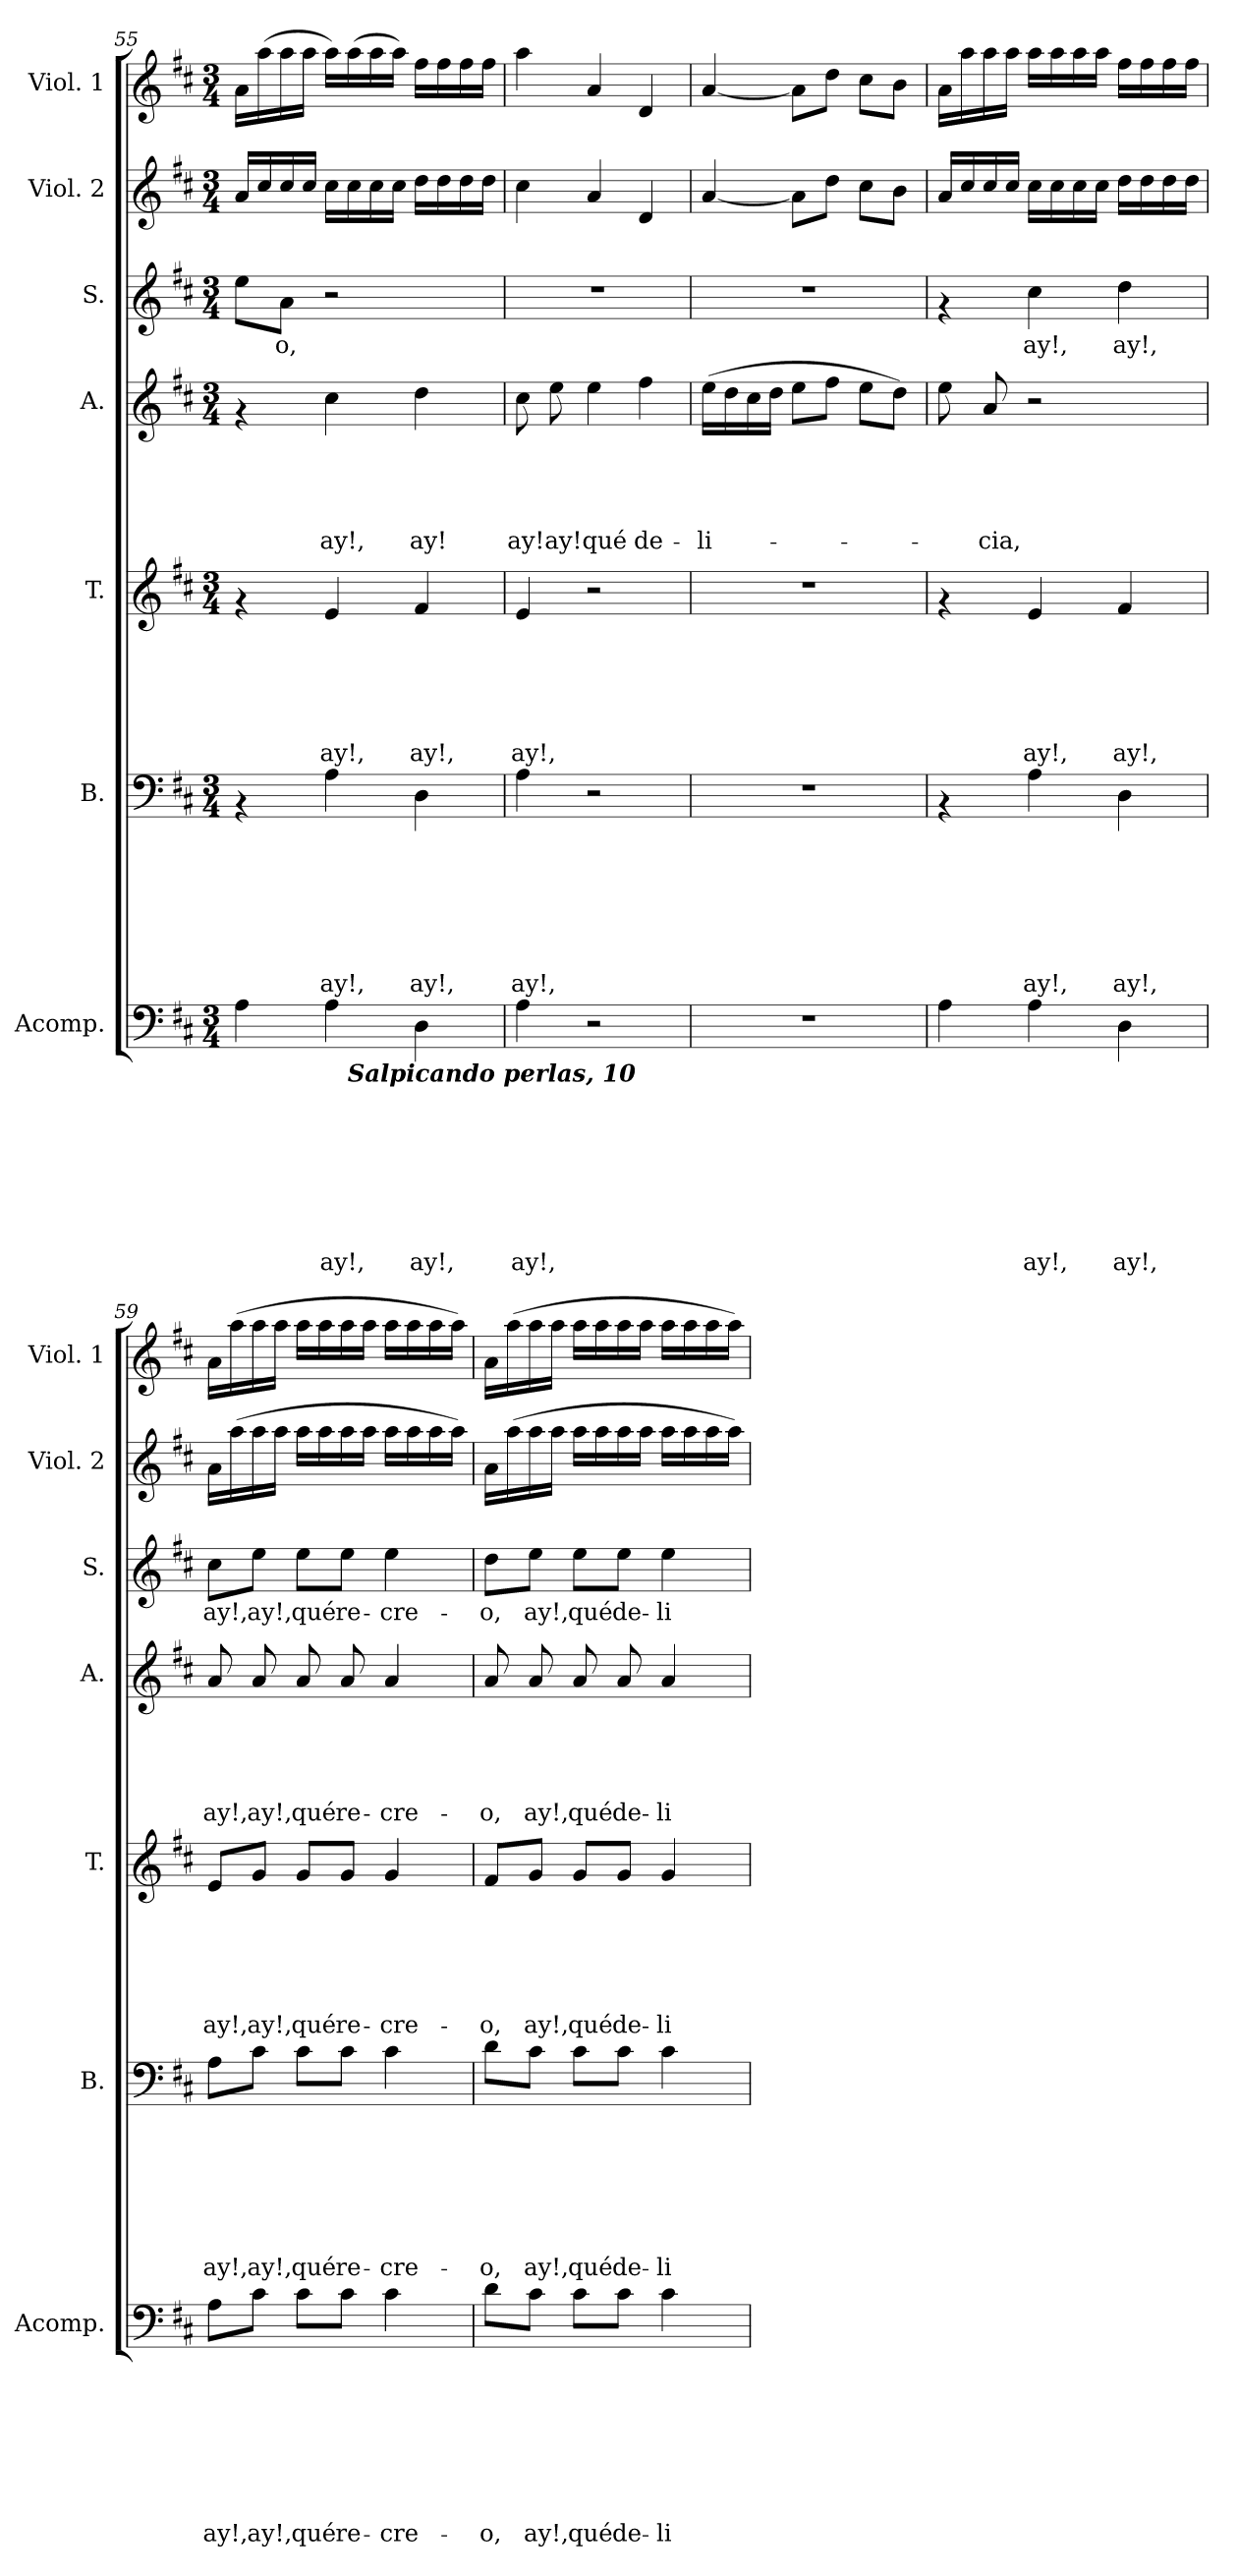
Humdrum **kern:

**kern	**text	**text	**text	**text	**text	**text	**text	**text	**kern	**text	**text	**text	**text	**text	**text	**text	**kern	**text	**text	**text	**text	**text	**text	**kern	**text	**text	**text	**text	**text	**kern	**text	**kern	**kern
*part7	*part7	*part7	*part7	*part7	*part7	*part7	*part7	*part7	*part6	*part6	*part6	*part6	*part6	*part6	*part6	*part6	*part5	*part5	*part5	*part5	*part5	*part5	*part5	*part4	*part4	*part4	*part4	*part4	*part4	*part3	*part3	*part2	*part1
*staff7	*staff7	*staff7	*staff7	*staff7	*staff7	*staff7	*staff7	*staff7	*staff6	*staff6	*staff6	*staff6	*staff6	*staff6	*staff6	*staff6	*staff5	*staff5	*staff5	*staff5	*staff5	*staff5	*staff5	*staff4	*staff4	*staff4	*staff4	*staff4	*staff4	*staff3	*staff3	*staff2	*staff1
*I"Acomp.	*	*	*	*	*	*	*	*	*I"B.	*	*	*	*	*	*	*	*I"T.	*	*	*	*	*	*	*I"A.	*	*	*	*	*	*I"S.	*	*I"Viol. 2	*I"Viol. 1
*I'Acomp.	*	*	*	*	*	*	*	*	*I'B.	*	*	*	*	*	*	*	*I'T.	*	*	*	*	*	*	*I'A.	*	*	*	*	*	*I'S.	*	*I'Viol. 2	*I'Viol. 1
*clefF4	*	*	*	*	*	*	*	*	*clefF4	*	*	*	*	*	*	*	*clefG2	*	*	*	*	*	*	*clefG2	*	*	*	*	*	*clefG2	*	*clefG2	*clefG2
*k[f#c#]	*	*	*	*	*	*	*	*	*k[f#c#]	*	*	*	*	*	*	*	*k[f#c#]	*	*	*	*	*	*	*k[f#c#]	*	*	*	*	*	*k[f#c#]	*	*k[f#c#]	*k[f#c#]
*D:	*	*	*	*	*	*	*	*	*D:	*	*	*	*	*	*	*	*D:	*	*	*	*	*	*	*D:	*	*	*	*	*	*D:	*	*D:	*D:
*M3/4	*	*	*	*	*	*	*	*	*M3/4	*	*	*	*	*	*	*	*M3/4	*	*	*	*	*	*	*M3/4	*	*	*	*	*	*M3/4	*	*M3/4	*M3/4
=55	=55	=55	=55	=55	=55	=55	=55	=55	=55	=55	=55	=55	=55	=55	=55	=55	=55	=55	=55	=55	=55	=55	=55	=55	=55	=55	=55	=55	=55	=55	=55	=55	=55
*^	*	*	*	*	*	*	*	*	*	*	*	*	*	*	*	*	*	*	*	*	*	*	*	*	*	*	*	*	*	*	*	*	*
4A\	4ryy	.	.	.	.	.	.	.	.	4rAA	.	.	.	.	.	.	.	4rf	.	.	.	.	.	.	4rf	.	.	.	.	.	8ee\L	.	16a/LL	16a\LL
.	.	.	.	.	.	.	.	.	.	.	.	.	.	.	.	.	.	.	.	.	.	.	.	.	.	.	.	.	.	.	.	.	16cc#/	(<16aa\
!	!	!	!	!	!	!	!	!	!	!	!	!	!	!	!	!	!	!	!	!	!	!	!	!	!	!	!	!	!	!	!	!LO:LY:b	!	!
.	.	.	.	.	.	.	.	.	.	.	.	.	.	.	.	.	.	.	.	.	.	.	.	.	.	.	.	.	.	.	8a\J	-o,	16cc#/	16aa\
.	.	.	.	.	.	.	.	.	.	.	.	.	.	.	.	.	.	.	.	.	.	.	.	.	.	.	.	.	.	.	.	.	16cc#/JJ	16aa\JJ
!	!	!	!	!	!	!	!	!	!LO:LY:a	!	!	!	!	!	!	!	!LO:LY:b	!	!	!	!	!	!	!LO:LY:b	!	!	!	!	!	!LO:LY:b	!	!	!	!
4A\	16ryy	.	.	.	.	.	.	.	ay!,	4A\	.	.	.	.	.	.	ay!,	4e/	.	.	.	.	.	ay!,	4cc#\	.	.	.	.	ay!,	2r	.	16cc#\LL	16aa\LL)
!	!LO:TX:b:Bi:t=Salpicando perlas, 10	!	!	!	!	!	!	!	!	!	!	!	!	!	!	!	!	!	!	!	!	!	!	!	!	!	!	!	!	!	!	!	!	!
.	4..ryy	.	.	.	.	.	.	.	.	.	.	.	.	.	.	.	.	.	.	.	.	.	.	.	.	.	.	.	.	.	.	.	16cc#\	(<16aa\
.	.	.	.	.	.	.	.	.	.	.	.	.	.	.	.	.	.	.	.	.	.	.	.	.	.	.	.	.	.	.	.	.	16cc#\	16aa\
.	.	.	.	.	.	.	.	.	.	.	.	.	.	.	.	.	.	.	.	.	.	.	.	.	.	.	.	.	.	.	.	.	16cc#\JJ	16aa\JJ)
!	!	!	!	!	!	!	!	!	!LO:LY:a	!	!	!	!	!	!	!	!LO:LY:b	!	!	!	!	!	!	!LO:LY:b	!	!	!	!	!	!LO:LY:b	!	!	!	!
4D\	.	.	.	.	.	.	.	.	ay!,	4D\	.	.	.	.	.	.	ay!,	4f#/	.	.	.	.	.	ay!,	4dd\	.	.	.	.	ay!	.	.	16dd\LL	16ff#\LL
.	.	.	.	.	.	.	.	.	.	.	.	.	.	.	.	.	.	.	.	.	.	.	.	.	.	.	.	.	.	.	.	.	16dd\	16ff#\
.	.	.	.	.	.	.	.	.	.	.	.	.	.	.	.	.	.	.	.	.	.	.	.	.	.	.	.	.	.	.	.	.	16dd\	16ff#\
.	.	.	.	.	.	.	.	.	.	.	.	.	.	.	.	.	.	.	.	.	.	.	.	.	.	.	.	.	.	.	.	.	16dd\JJ	16ff#\JJ
=56	=56	=56	=56	=56	=56	=56	=56	=56	=56	=56	=56	=56	=56	=56	=56	=56	=56	=56	=56	=56	=56	=56	=56	=56	=56	=56	=56	=56	=56	=56	=56	=56	=56	=56
!LO:TX:b:Bi:t=Salpicando perlas,	!	!	!	!	!	!	!	!	!	!	!	!	!	!	!	!	!	!	!	!	!	!	!	!	!	!	!	!	!	!	!	!	!	!
!	!	!	!	!	!	!	!	!	!LO:LY:a	!	!	!	!	!	!	!	!LO:LY:b	!	!	!	!	!	!	!LO:LY:b	!	!	!	!	!	!LO:LY:b	!	!	!	!
*v	*v	*	*	*	*	*	*	*	*	*	*	*	*	*	*	*	*	*	*	*	*	*	*	*	*	*	*	*	*	*	*	*	*	*
4A\	.	.	.	.	.	.	.	ay!,	4A\	.	.	.	.	.	.	ay!,	4e/	.	.	.	.	.	ay!,	8cc#\	.	.	.	.	ay!	2.r	.	4cc#\	4aa\
!	!	!	!	!	!	!	!	!	!	!	!	!	!	!	!	!	!	!	!	!	!	!	!	!	!	!	!	!	!LO:LY:b	!	!	!	!
.	.	.	.	.	.	.	.	.	.	.	.	.	.	.	.	.	.	.	.	.	.	.	.	8ee\	.	.	.	.	ay!	.	.	.	.
!	!	!	!	!	!	!	!	!	!	!	!	!	!	!	!	!	!	!	!	!	!	!	!	!	!	!	!	!	!LO:LY:b	!	!	!	!
2r	.	.	.	.	.	.	.	.	2r	.	.	.	.	.	.	.	2r	.	.	.	.	.	.	4ee\	.	.	.	.	qué	.	.	4a/	4a/
!	!	!	!	!	!	!	!	!	!	!	!	!	!	!	!	!	!	!	!	!	!	!	!	!	!	!	!	!	!LO:LY:b	!	!	!	!
.	.	.	.	.	.	.	.	.	.	.	.	.	.	.	.	.	.	.	.	.	.	.	.	4ff#\	.	.	.	.	de-	.	.	4d/	4d/
=57	=57	=57	=57	=57	=57	=57	=57	=57	=57	=57	=57	=57	=57	=57	=57	=57	=57	=57	=57	=57	=57	=57	=57	=57	=57	=57	=57	=57	=57	=57	=57	=57	=57
!	!	!	!	!	!	!	!	!	!	!	!	!	!	!	!	!	!	!	!	!	!	!	!	!	!	!	!	!	!LO:LY:b	!	!	!	!
2.r	.	.	.	.	.	.	.	.	2.r	.	.	.	.	.	.	.	2.r	.	.	.	.	.	.	(>16ee\LL	.	.	.	.	-li-	2.r	.	[>4a/	[>4a/
.	.	.	.	.	.	.	.	.	.	.	.	.	.	.	.	.	.	.	.	.	.	.	.	16dd\	.	.	.	.	.	.	.	.	.
.	.	.	.	.	.	.	.	.	.	.	.	.	.	.	.	.	.	.	.	.	.	.	.	16cc#\	.	.	.	.	.	.	.	.	.
.	.	.	.	.	.	.	.	.	.	.	.	.	.	.	.	.	.	.	.	.	.	.	.	16dd\JJ	.	.	.	.	.	.	.	.	.
.	.	.	.	.	.	.	.	.	.	.	.	.	.	.	.	.	.	.	.	.	.	.	.	8ee\L	.	.	.	.	.	.	.	8a\L]	8a\L]
.	.	.	.	.	.	.	.	.	.	.	.	.	.	.	.	.	.	.	.	.	.	.	.	8ff#\J	.	.	.	.	.	.	.	8dd\J	8dd\J
.	.	.	.	.	.	.	.	.	.	.	.	.	.	.	.	.	.	.	.	.	.	.	.	8ee\L	.	.	.	.	.	.	.	8cc#\L	8cc#\L
.	.	.	.	.	.	.	.	.	.	.	.	.	.	.	.	.	.	.	.	.	.	.	.	8dd\J)	.	.	.	.	.	.	.	8b\J	8b\J
!!LO:PB:g=z
=58	=58	=58	=58	=58	=58	=58	=58	=58	=58	=58	=58	=58	=58	=58	=58	=58	=58	=58	=58	=58	=58	=58	=58	=58	=58	=58	=58	=58	=58	=58	=58	=58	=58
4A\	.	.	.	.	.	.	.	.	4rAA	.	.	.	.	.	.	.	4rf	.	.	.	.	.	.	8ee\	.	.	.	.	.	4rf	.	16a/LL	16a\LL
.	.	.	.	.	.	.	.	.	.	.	.	.	.	.	.	.	.	.	.	.	.	.	.	.	.	.	.	.	.	.	.	16cc#/	16aa\
!	!	!	!	!	!	!	!	!	!	!	!	!	!	!	!	!	!	!	!	!	!	!	!	!	!	!	!	!	!LO:LY:b	!	!	!	!
.	.	.	.	.	.	.	.	.	.	.	.	.	.	.	.	.	.	.	.	.	.	.	.	8a/	.	.	.	.	-cia,	.	.	16cc#/	16aa\
.	.	.	.	.	.	.	.	.	.	.	.	.	.	.	.	.	.	.	.	.	.	.	.	.	.	.	.	.	.	.	.	16cc#/JJ	16aa\JJ
!	!	!	!	!	!	!	!	!LO:LY:a	!	!	!	!	!	!	!	!LO:LY:b	!	!	!	!	!	!	!LO:LY:b	!	!	!	!	!	!	!	!LO:LY:b	!	!
4A\	.	.	.	.	.	.	.	ay!,	4A\	.	.	.	.	.	.	ay!,	4e/	.	.	.	.	.	ay!,	2r	.	.	.	.	.	4cc#\	ay!,	16cc#\LL	16aa\LL
.	.	.	.	.	.	.	.	.	.	.	.	.	.	.	.	.	.	.	.	.	.	.	.	.	.	.	.	.	.	.	.	16cc#\	16aa\
.	.	.	.	.	.	.	.	.	.	.	.	.	.	.	.	.	.	.	.	.	.	.	.	.	.	.	.	.	.	.	.	16cc#\	16aa\
.	.	.	.	.	.	.	.	.	.	.	.	.	.	.	.	.	.	.	.	.	.	.	.	.	.	.	.	.	.	.	.	16cc#\JJ	16aa\JJ
!	!	!	!	!	!	!	!	!LO:LY:a	!	!	!	!	!	!	!	!LO:LY:b	!	!	!	!	!	!	!LO:LY:b	!	!	!	!	!	!	!	!LO:LY:b	!	!
4D\	.	.	.	.	.	.	.	ay!,	4D\	.	.	.	.	.	.	ay!,	4f#/	.	.	.	.	.	ay!,	.	.	.	.	.	.	4dd\	ay!,	16dd\LL	16ff#\LL
.	.	.	.	.	.	.	.	.	.	.	.	.	.	.	.	.	.	.	.	.	.	.	.	.	.	.	.	.	.	.	.	16dd\	16ff#\
.	.	.	.	.	.	.	.	.	.	.	.	.	.	.	.	.	.	.	.	.	.	.	.	.	.	.	.	.	.	.	.	16dd\	16ff#\
.	.	.	.	.	.	.	.	.	.	.	.	.	.	.	.	.	.	.	.	.	.	.	.	.	.	.	.	.	.	.	.	16dd\JJ	16ff#\JJ
=59	=59	=59	=59	=59	=59	=59	=59	=59	=59	=59	=59	=59	=59	=59	=59	=59	=59	=59	=59	=59	=59	=59	=59	=59	=59	=59	=59	=59	=59	=59	=59	=59	=59
!	!	!	!	!	!	!	!	!LO:LY:a	!	!	!	!	!	!	!	!LO:LY:b	!	!	!	!	!	!	!LO:LY:b	!	!	!	!	!	!LO:LY:b	!	!LO:LY:b	!	!
8A\L	.	.	.	.	.	.	.	ay!,	8A\L	.	.	.	.	.	.	ay!,	8e/L	.	.	.	.	.	ay!,	8a/	.	.	.	.	ay!,	8cc#\L	ay!,	16a\LL	16a\LL
.	.	.	.	.	.	.	.	.	.	.	.	.	.	.	.	.	.	.	.	.	.	.	.	.	.	.	.	.	.	.	.	(>16aa\	(<16aa\
!	!	!	!	!	!	!	!	!LO:LY:a	!	!	!	!	!	!	!	!LO:LY:b	!	!	!	!	!	!	!LO:LY:b	!	!	!	!	!	!LO:LY:b	!	!LO:LY:b	!	!
8c#\J	.	.	.	.	.	.	.	ay!,	8c#\J	.	.	.	.	.	.	ay!,	8g/J	.	.	.	.	.	ay!,	8a/	.	.	.	.	ay!,	8ee\J	ay!,	16aa\	16aa\
.	.	.	.	.	.	.	.	.	.	.	.	.	.	.	.	.	.	.	.	.	.	.	.	.	.	.	.	.	.	.	.	16aa\JJ	16aa\JJ
!	!	!	!	!	!	!	!	!LO:LY:a	!	!	!	!	!	!	!	!LO:LY:b	!	!	!	!	!	!	!LO:LY:b	!	!	!	!	!	!LO:LY:b	!	!LO:LY:b	!	!
8c#\L	.	.	.	.	.	.	.	qué	8c#\L	.	.	.	.	.	.	qué	8g/L	.	.	.	.	.	qué	8a/	.	.	.	.	qué	8ee\L	qué	16aa\LL	16aa\LL
.	.	.	.	.	.	.	.	.	.	.	.	.	.	.	.	.	.	.	.	.	.	.	.	.	.	.	.	.	.	.	.	16aa\	16aa\
!	!	!	!	!	!	!	!	!LO:LY:a	!	!	!	!	!	!	!	!LO:LY:b	!	!	!	!	!	!	!LO:LY:b	!	!	!	!	!	!LO:LY:b	!	!LO:LY:b	!	!
8c#\J	.	.	.	.	.	.	.	re-	8c#\J	.	.	.	.	.	.	re-	8g/J	.	.	.	.	.	re-	8a/	.	.	.	.	re-	8ee\J	re-	16aa\	16aa\
.	.	.	.	.	.	.	.	.	.	.	.	.	.	.	.	.	.	.	.	.	.	.	.	.	.	.	.	.	.	.	.	16aa\JJ	16aa\JJ
!	!	!	!	!	!	!	!	!LO:LY:a	!	!	!	!	!	!	!	!LO:LY:b	!	!	!	!	!	!	!LO:LY:b	!	!	!	!	!	!LO:LY:b	!	!LO:LY:b	!	!
4c#\	.	.	.	.	.	.	.	-cre-	4c#\	.	.	.	.	.	.	-cre-	4g/	.	.	.	.	.	-cre-	4a/	.	.	.	.	-cre-	4ee\	-cre-	16aa\LL	16aa\LL
.	.	.	.	.	.	.	.	.	.	.	.	.	.	.	.	.	.	.	.	.	.	.	.	.	.	.	.	.	.	.	.	16aa\	16aa\
.	.	.	.	.	.	.	.	.	.	.	.	.	.	.	.	.	.	.	.	.	.	.	.	.	.	.	.	.	.	.	.	16aa\	16aa\
.	.	.	.	.	.	.	.	.	.	.	.	.	.	.	.	.	.	.	.	.	.	.	.	.	.	.	.	.	.	.	.	16aa\JJ)	16aa\JJ)
=60	=60	=60	=60	=60	=60	=60	=60	=60	=60	=60	=60	=60	=60	=60	=60	=60	=60	=60	=60	=60	=60	=60	=60	=60	=60	=60	=60	=60	=60	=60	=60	=60	=60
!	!	!	!	!	!	!	!	!LO:LY:a	!	!	!	!	!	!	!	!LO:LY:b	!	!	!	!	!	!	!LO:LY:b	!	!	!	!	!	!LO:LY:b	!	!LO:LY:b	!	!
8d\L	.	.	.	.	.	.	.	-o,	8d\L	.	.	.	.	.	.	-o,	8f#/L	.	.	.	.	.	-o,	8a/	.	.	.	.	-o,	8dd\L	-o,	16a\LL	16a\LL
.	.	.	.	.	.	.	.	.	.	.	.	.	.	.	.	.	.	.	.	.	.	.	.	.	.	.	.	.	.	.	.	(>16aa\	(<16aa\
!	!	!	!	!	!	!	!	!LO:LY:a	!	!	!	!	!	!	!	!LO:LY:b	!	!	!	!	!	!	!LO:LY:b	!	!	!	!	!	!LO:LY:b	!	!LO:LY:b	!	!
8c#\J	.	.	.	.	.	.	.	ay!,	8c#\J	.	.	.	.	.	.	ay!,	8g/J	.	.	.	.	.	ay!,	8a/	.	.	.	.	ay!,	8ee\J	ay!,	16aa\	16aa\
.	.	.	.	.	.	.	.	.	.	.	.	.	.	.	.	.	.	.	.	.	.	.	.	.	.	.	.	.	.	.	.	16aa\JJ	16aa\JJ
!	!	!	!	!	!	!	!	!LO:LY:a	!	!	!	!	!	!	!	!LO:LY:b	!	!	!	!	!	!	!LO:LY:b	!	!	!	!	!	!LO:LY:b	!	!LO:LY:b	!	!
8c#\L	.	.	.	.	.	.	.	qué	8c#\L	.	.	.	.	.	.	qué	8g/L	.	.	.	.	.	qué	8a/	.	.	.	.	qué	8ee\L	qué	16aa\LL	16aa\LL
.	.	.	.	.	.	.	.	.	.	.	.	.	.	.	.	.	.	.	.	.	.	.	.	.	.	.	.	.	.	.	.	16aa\	16aa\
!	!	!	!	!	!	!	!	!LO:LY:a	!	!	!	!	!	!	!	!LO:LY:b	!	!	!	!	!	!	!LO:LY:b	!	!	!	!	!	!LO:LY:b	!	!LO:LY:b	!	!
8c#\J	.	.	.	.	.	.	.	de-	8c#\J	.	.	.	.	.	.	de-	8g/J	.	.	.	.	.	de-	8a/	.	.	.	.	de-	8ee\J	de-	16aa\	16aa\
.	.	.	.	.	.	.	.	.	.	.	.	.	.	.	.	.	.	.	.	.	.	.	.	.	.	.	.	.	.	.	.	16aa\JJ	16aa\JJ
!	!	!	!	!	!	!	!	!LO:LY:a	!	!	!	!	!	!	!	!LO:LY:b	!	!	!	!	!	!	!LO:LY:b	!	!	!	!	!	!LO:LY:b	!	!LO:LY:b	!	!
4c#\	.	.	.	.	.	.	.	-li-	4c#\	.	.	.	.	.	.	-li-	4g/	.	.	.	.	.	-li-	4a/	.	.	.	.	-li-	4ee\	-li-	16aa\LL	16aa\LL
.	.	.	.	.	.	.	.	.	.	.	.	.	.	.	.	.	.	.	.	.	.	.	.	.	.	.	.	.	.	.	.	16aa\	16aa\
.	.	.	.	.	.	.	.	.	.	.	.	.	.	.	.	.	.	.	.	.	.	.	.	.	.	.	.	.	.	.	.	16aa\	16aa\
.	.	.	.	.	.	.	.	.	.	.	.	.	.	.	.	.	.	.	.	.	.	.	.	.	.	.	.	.	.	.	.	16aa\JJ)	16aa\JJ)
=	=	=	=	=	=	=	=	=	=	=	=	=	=	=	=	=	=	=	=	=	=	=	=	=	=	=	=	=	=	=	=	=	=
*-	*-	*-	*-	*-	*-	*-	*-	*-	*-	*-	*-	*-	*-	*-	*-	*-	*-	*-	*-	*-	*-	*-	*-	*-	*-	*-	*-	*-	*-	*-	*-	*-	*-
